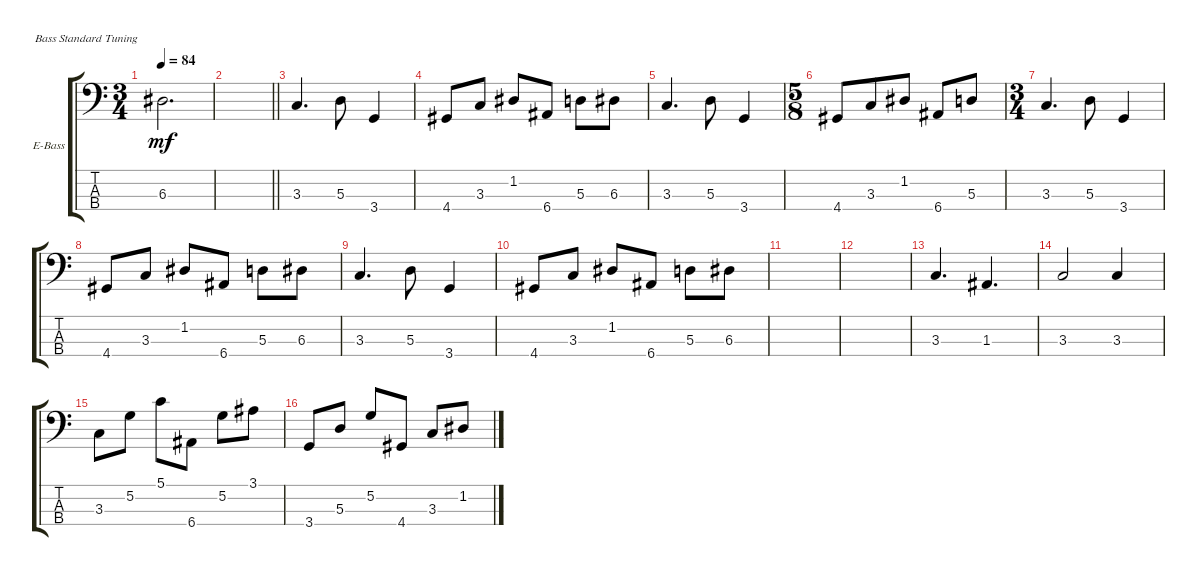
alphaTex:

\defaultSystemsLayout 4
\bracketExtendMode groupsimilarinstruments
\firstSystemTrackNameOrientation horizontal
\otherSystemsTrackNameOrientation horizontal
\track ("Electric Bass" "E-Bass") {instrument electricbassfinger}
\staff {score tabs}
\tuning (G2 D2 A1 E1)
\ts (3 4)
\tempo 84
\clef f4
\scale
0.333333
\ks c
6.3.2{d dy mf} |
\scale
0.333333
\barLineRight lightlight
|
\scale
0.333333 3.3.4{d} 5.3.8 3.4.4 |
\scale
0.333333 4.4.8 3.3.8 1.2.8 6.4.8 5.3.8 6.3.8 |
\scale
0.208191 3.3.4{d} 5.3.8 3.4.4 |
\ts (5 8)
\scale
0.395904 4.4.8 3.3.8 1.2.8 6.4.8 5.3.8 |
\ts (3 4)
\scale
0.395904 3.3.4{d} 5.3.8 3.4.4 |
\scale
0.333333 4.4.8 3.3.8 1.2.8 6.4.8 5.3.8 6.3.8 |
\scale
0.333333 3.3.4{d} 5.3.8 3.4.4 |
\scale
0.333333 4.4.8 3.3.8 1.2.8 6.4.8 5.3.8 6.3.8 |
\scale
0.333333 |
\scale
0.333333 |
\scale
0.333333 3.3.4{d} 1.3.4{d} |
\scale
0.333333 3.3.2 3.3.4 |
\scale
0.333333 3.3.8 5.2.8 5.1.8 6.4.8 5.2.8 3.1.8 |
\scale
0.333333 3.4.8 5.3.8 5.2.8 4.4.8 3.3.8 1.2.8
